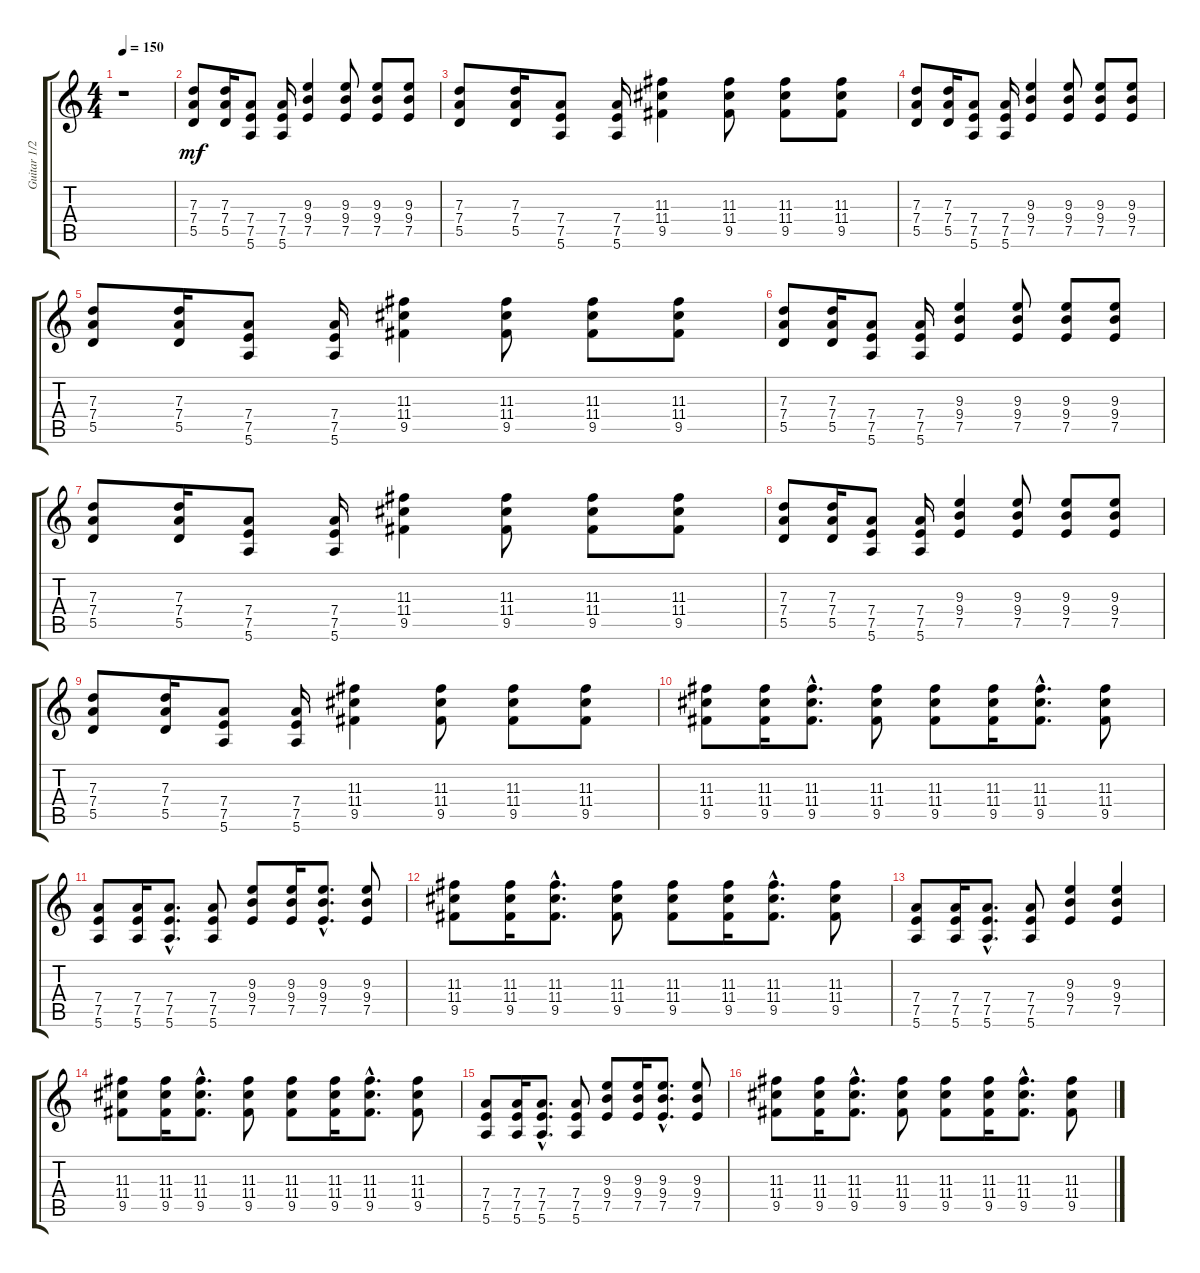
\track ("Guitar 1/2 - Brett Gurewitz/Greg Hetson" "Guitar 1/2") {instrument distortionguitar}
\staff {score tabs}
\tuning (E4 B3 G3 D3 A2 E2) {hide}
\ts (4 4)
\tempo 150
\clef g2
\ks c
r.1{dy mf instrument distortionguitar} |
(7.3 7.4 5.5).8 (7.3 7.4 5.5).16 (7.4 7.5 5.6).8 (7.4 7.5 5.6).16 (9.3 9.4 7.5).4 (9.3 9.4 7.5).8 (9.3 9.4 7.5).8 (9.3 9.4 7.5).8 |
(7.3 7.4 5.5).8 (7.3 7.4 5.5).16 (7.4 7.5 5.6).8 (7.4 7.5 5.6).16 (11.3 11.4 9.5).4 (11.3 11.4 9.5).8 (11.3 11.4 9.5).8 (11.3 11.4 9.5).8 |
(7.3 7.4 5.5).8 (7.3 7.4 5.5).16 (7.4 7.5 5.6).8 (7.4 7.5 5.6).16 (9.3 9.4 7.5).4 (9.3 9.4 7.5).8 (9.3 9.4 7.5).8 (9.3 9.4 7.5).8 |
(7.3 7.4 5.5).8 (7.3 7.4 5.5).16 (7.4 7.5 5.6).8 (7.4 7.5 5.6).16 (11.3 11.4 9.5).4 (11.3 11.4 9.5).8 (11.3 11.4 9.5).8 (11.3 11.4 9.5).8 |
(7.3 7.4 5.5).8 (7.3 7.4 5.5).16 (7.4 7.5 5.6).8 (7.4 7.5 5.6).16 (9.3 9.4 7.5).4 (9.3 9.4 7.5).8 (9.3 9.4 7.5).8 (9.3 9.4 7.5).8 |
(7.3 7.4 5.5).8 (7.3 7.4 5.5).16 (7.4 7.5 5.6).8 (7.4 7.5 5.6).16 (11.3 11.4 9.5).4 (11.3 11.4 9.5).8 (11.3 11.4 9.5).8 (11.3 11.4 9.5).8 |
(7.3 7.4 5.5).8 (7.3 7.4 5.5).16 (7.4 7.5 5.6).8 (7.4 7.5 5.6).16 (9.3 9.4 7.5).4 (9.3 9.4 7.5).8 (9.3 9.4 7.5).8 (9.3 9.4 7.5).8 |
(7.3 7.4 5.5).8 (7.3 7.4 5.5).16 (7.4 7.5 5.6).8 (7.4 7.5 5.6).16 (11.3 11.4 9.5).4 (11.3 11.4 9.5).8 (11.3 11.4 9.5).8 (11.3 11.4 9.5).8 |
(11.3 11.4 9.5).8 (11.3 11.4 9.5).16 (11.3{hac} 11.4{hac} 9.5{hac}).8{d} (11.3 11.4 9.5).8 (11.3 11.4 9.5).8 (11.3 11.4 9.5).16 (11.3{hac} 11.4{hac} 9.5{hac}).8{d} (11.3 11.4 9.5).8 |
(7.4 7.5 5.6).8 (7.4 7.5 5.6).16 (7.4{hac} 7.5{hac} 5.6{hac}).8{d} (7.4 7.5 5.6).8 (9.3 9.4 7.5).8 (9.3 9.4 7.5).16 (9.3{hac} 9.4{hac} 7.5{hac}).8{d} (9.3 9.4 7.5).8 |
(11.3 11.4 9.5).8 (11.3 11.4 9.5).16 (11.3{hac} 11.4{hac} 9.5{hac}).8{d} (11.3 11.4 9.5).8 (11.3 11.4 9.5).8 (11.3 11.4 9.5).16 (11.3{hac} 11.4{hac} 9.5{hac}).8{d} (11.3 11.4 9.5).8 |
(7.4 7.5 5.6).8 (7.4 7.5 5.6).16 (7.4{hac} 7.5{hac} 5.6{hac}).8{d} (7.4 7.5 5.6).8 (9.3 9.4 7.5).4 (9.3 9.4 7.5).4 |
(11.3 11.4 9.5).8 (11.3 11.4 9.5).16 (11.3{hac} 11.4{hac} 9.5{hac}).8{d} (11.3 11.4 9.5).8 (11.3 11.4 9.5).8 (11.3 11.4 9.5).16 (11.3{hac} 11.4{hac} 9.5{hac}).8{d} (11.3 11.4 9.5).8 |
(7.4 7.5 5.6).8 (7.4 7.5 5.6).16 (7.4{hac} 7.5{hac} 5.6{hac}).8{d} (7.4 7.5 5.6).8 (9.3 9.4 7.5).8 (9.3 9.4 7.5).16 (9.3{hac} 9.4{hac} 7.5{hac}).8{d} (9.3 9.4 7.5).8 |
(11.3 11.4 9.5).8 (11.3 11.4 9.5).16 (11.3{hac} 11.4{hac} 9.5{hac}).8{d} (11.3 11.4 9.5).8 (11.3 11.4 9.5).8 (11.3 11.4 9.5).16 (11.3{hac} 11.4{hac} 9.5{hac}).8{d} (11.3 11.4 9.5).8
